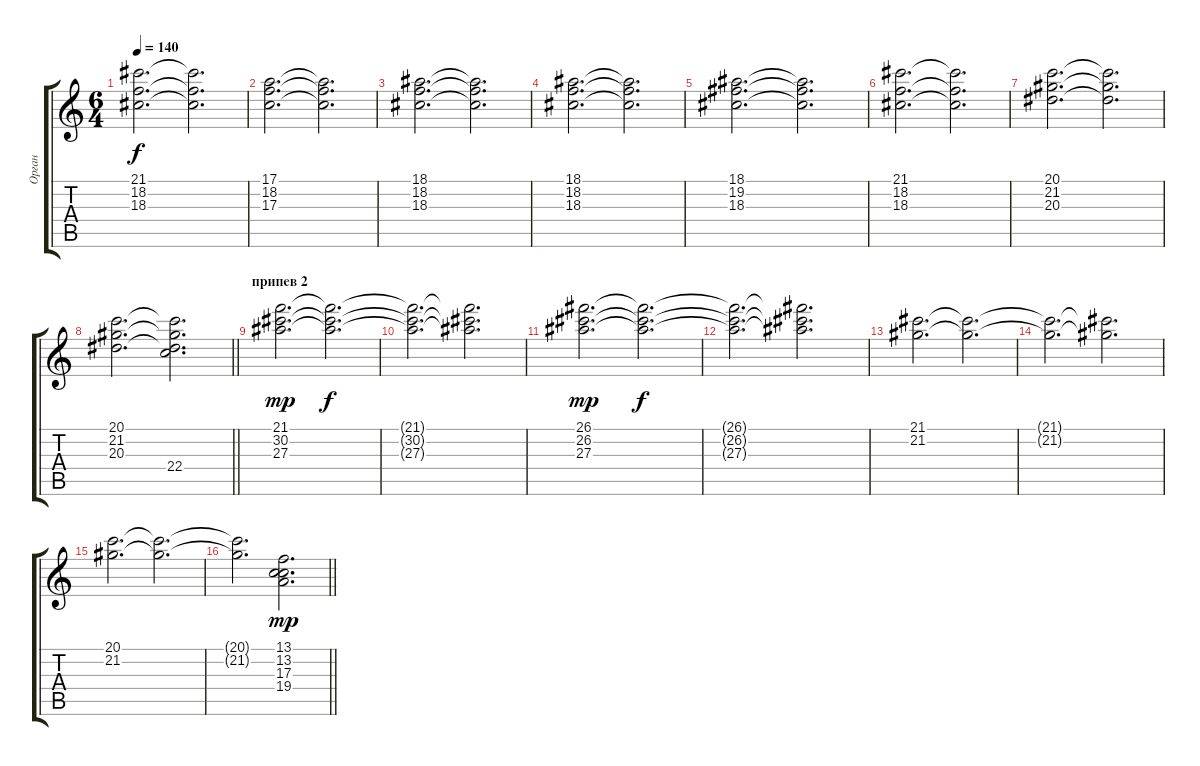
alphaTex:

\track ("Орган" "Орган") {instrument rockorgan}
\staff {score tabs}
\tuning (E4 B3 G3 D3 A2 E2) {hide}
\ts (6 4)
\tempo 140
\clef g2
\ks c
(21.1 18.2 18.3).2{d dy f} (21.1{t} 18.2{t} 18.3{t}).2{d} |
(17.1 18.2 17.3).2{d} (17.1{t} 18.2{t} 17.3{t}).2{d} |
(18.1 18.2 18.3).2{d} (18.1{t} 18.2{t} 18.3{t}).2{d} |
(18.1 18.2 18.3).2{d} (18.1{t} 18.2{t} 18.3{t}).2{d} |
(18.1 19.2 18.3).2{d} (18.1{t} 19.2{t} 18.3{t}).2{d} |
(21.1 18.2 18.3).2{d} (21.1{t} 18.2{t} 18.3{t}).2{d} |
(20.1 21.2 20.3).2{d} (20.1{t} 21.2{t} 20.3{t}).2{d} |
\barLineRight lightlight
(20.1 21.2 20.3).2{d} (20.1{t} 21.2{t} 20.3{t} 22.4).2{d} |
\section ("" "припев 2")
(21.1 30.2 27.3).2{d dy mp} (21.1{t} 30.2{t} 27.3{t}).2{d dy f} |
(21.1{t} 30.2{t} 27.3{t}).2{d} (21.1{t} 30.2{t} 27.3{t}).2{d} |
(26.1 26.2 27.3).2{d dy mp} (26.1{t} 26.2{t} 27.3{t}).2{d dy f} |
(26.1{t} 26.2{t} 27.3{t}).2{d} (26.1{t} 26.2{t} 27.3{t}).2{d} |
(21.1 21.2).2{d} (21.1{t} 21.2{t}).2{d} |
(21.1{t} 21.2{t}).2{d} (21.1{t} 21.2{t}).2{d} |
(20.1 21.2).2{d} (20.1{t} 21.2{t}).2{d} |
\barLineRight lightlight
(20.1{t} 21.2{t}).2{d} (13.1 13.2 17.3 19.4).2{d dy mp}
